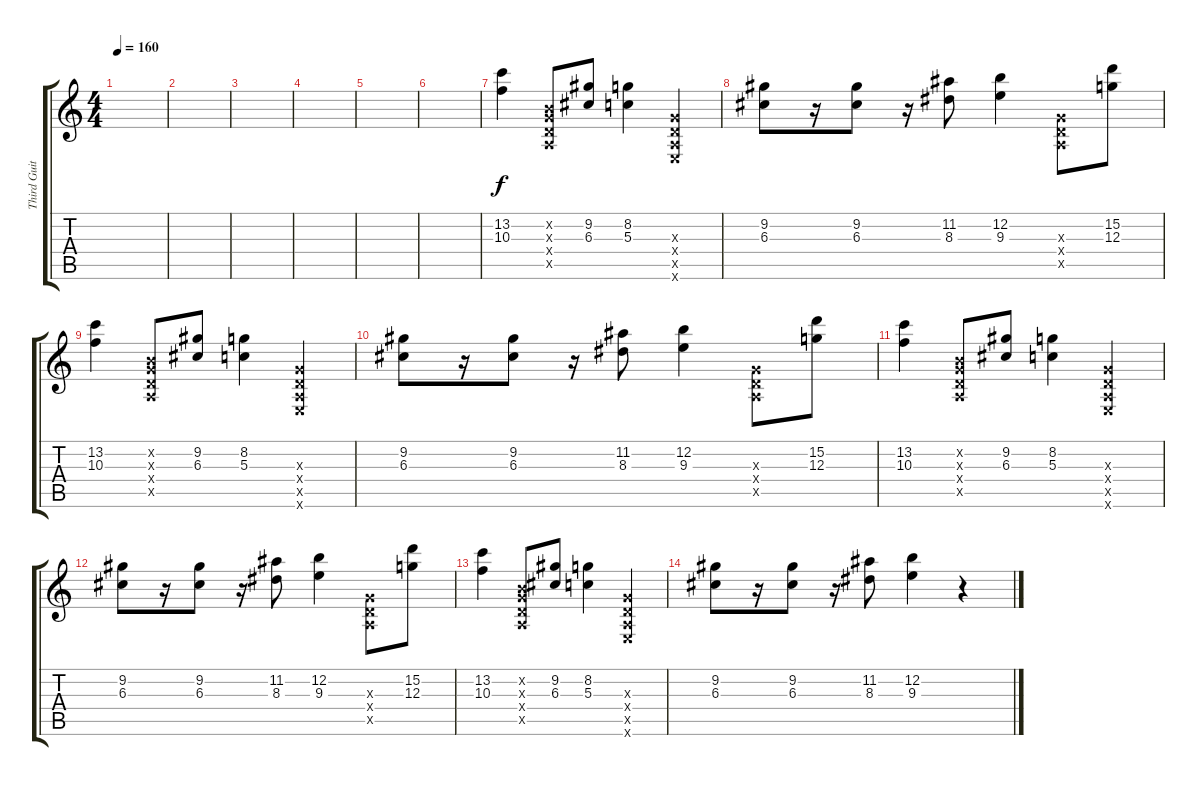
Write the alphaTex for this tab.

\track ("Third Guitar" "Third Guit") {instrument acousticguitarsteel}
\staff {score tabs}
\tuning (E4 B3 G3 D3 A2 E2) {hide}
\ts (4 4)
\tempo 160
\clef g2
\ks c
|
|
|
|
|
|
(13.2 10.3).4{volume 10 instrument electricguitarclean} (0.2{x} 0.3{x} 0.4{x} 0.5{x}).8 (9.2 6.3).8 (8.2 5.3).4 (0.3{x} 0.4{x} 0.5{x} 0.6{x}).4 |
(9.2 6.3).8 r.16 (9.2 6.3).8 r.16 (11.2 8.3).8 (12.2 9.3).4 (0.3{x} 0.4{x} 0.5{x}).8 (15.2 12.3).8 |
(13.2 10.3).4 (0.2{x} 0.3{x} 0.4{x} 0.5{x}).8 (9.2 6.3).8 (8.2 5.3).4 (0.3{x} 0.4{x} 0.5{x} 0.6{x}).4 |
(9.2 6.3).8 r.16 (9.2 6.3).8 r.16 (11.2 8.3).8 (12.2 9.3).4 (0.3{x} 0.4{x} 0.5{x}).8 (15.2 12.3).8 |
(13.2 10.3).4 (0.2{x} 0.3{x} 0.4{x} 0.5{x}).8 (9.2 6.3).8 (8.2 5.3).4 (0.3{x} 0.4{x} 0.5{x} 0.6{x}).4 |
(9.2 6.3).8 r.16 (9.2 6.3).8 r.16 (11.2 8.3).8 (12.2 9.3).4 (0.3{x} 0.4{x} 0.5{x}).8 (15.2 12.3).8 |
(13.2 10.3).4 (0.2{x} 0.3{x} 0.4{x} 0.5{x}).8 (9.2 6.3).8 (8.2 5.3).4 (0.3{x} 0.4{x} 0.5{x} 0.6{x}).4 |
(9.2 6.3).8 r.16 (9.2 6.3).8 r.16 (11.2 8.3).8 (12.2 9.3).4 r.4
